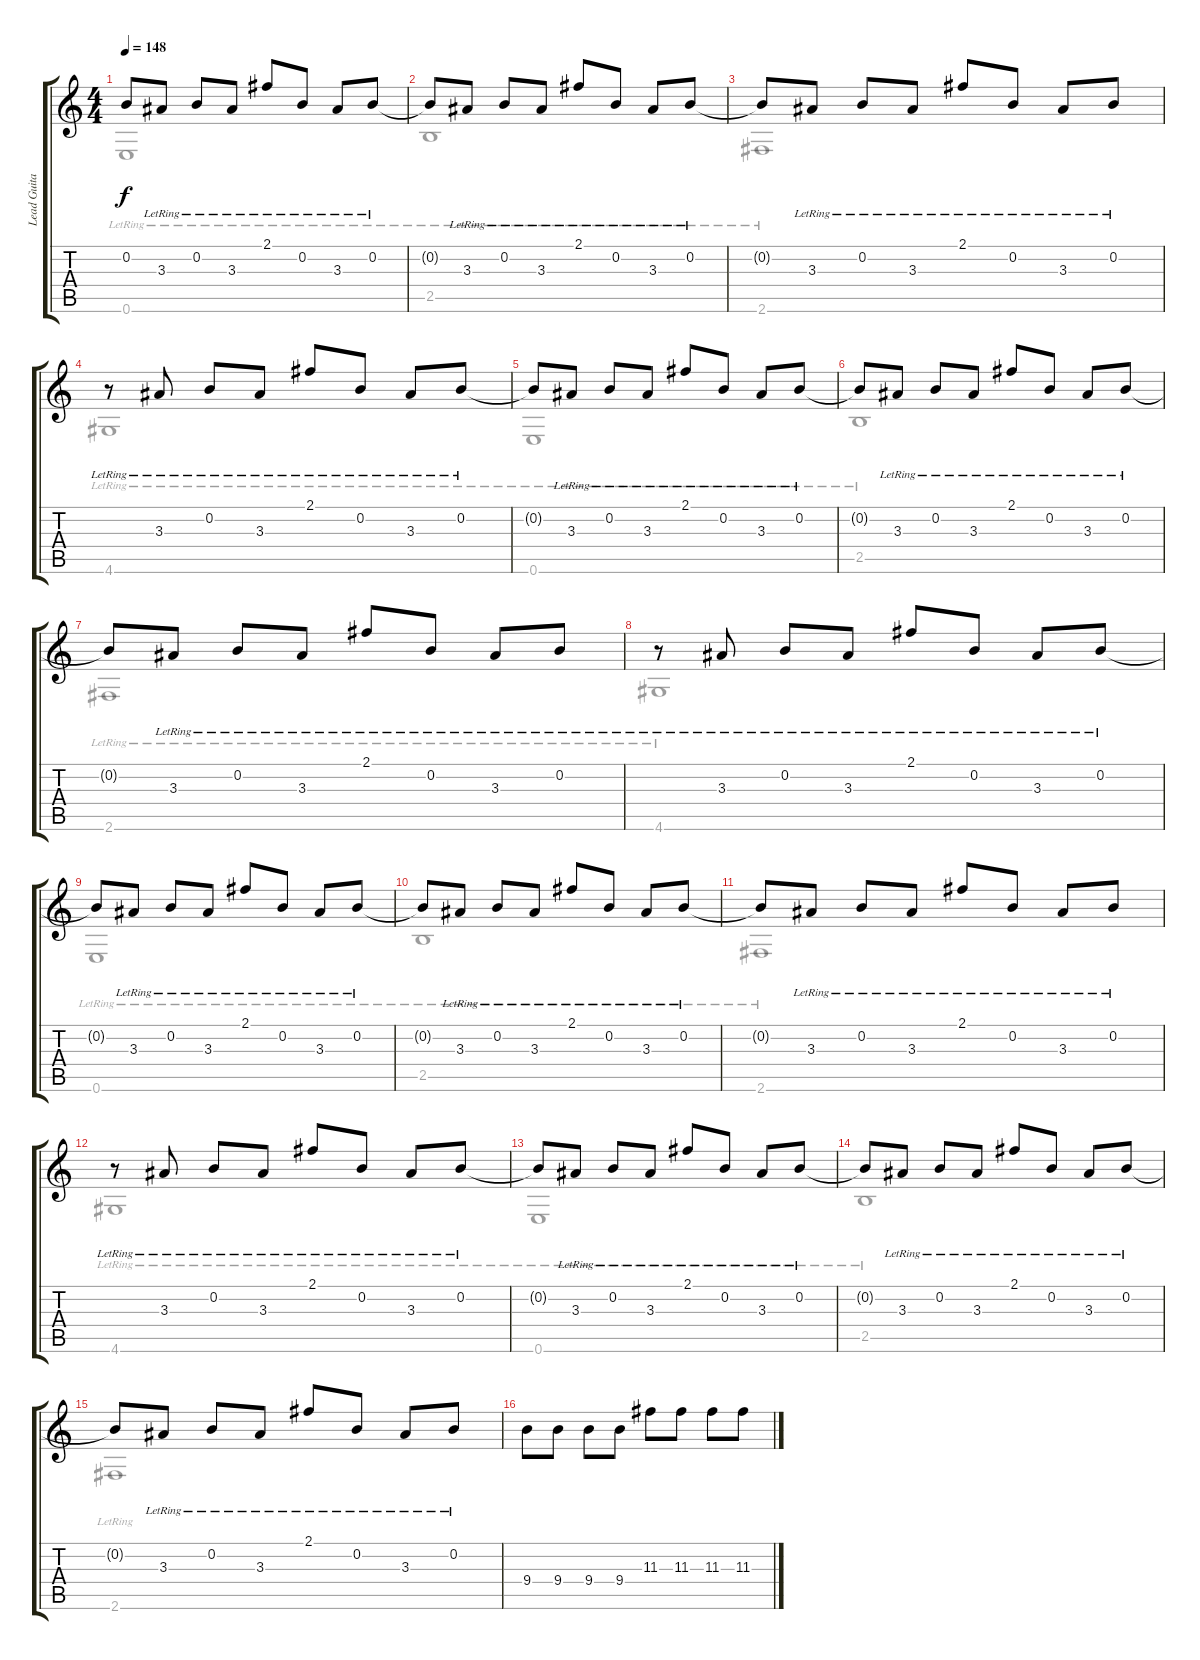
\track ("Lead Guitar" "Lead Guita") {instrument electricguitarjazz}
\staff {score tabs}
\tuning (E4 B3 G3 D3 A2 E2) {hide}
\voice
\ts (4 4)
\tempo 148
\clef g2
\ks c
0.2{t}.8{dy f} 3.3{lr}.8 0.2{lr}.8 3.3{lr}.8 2.1{lr}.8 0.2{lr}.8 3.3{lr}.8 0.2{lr}.8 |
0.2{t}.8 3.3{lr}.8 0.2{lr}.8 3.3{lr}.8 2.1{lr}.8 0.2{lr}.8 3.3{lr}.8 0.2{lr}.8 |
0.2{t}.8 3.3{lr}.8 0.2{lr}.8 3.3{lr}.8 2.1{lr}.8 0.2{lr}.8 3.3{lr}.8 0.2{lr}.8 |
r.8 3.3{lr}.8 0.2{lr}.8 3.3{lr}.8 2.1{lr}.8 0.2{lr}.8 3.3{lr}.8 0.2{lr}.8 |
0.2{t}.8 3.3{lr}.8 0.2{lr}.8 3.3{lr}.8 2.1{lr}.8 0.2{lr}.8 3.3{lr}.8 0.2{lr}.8 |
0.2{t}.8 3.3{lr}.8 0.2{lr}.8 3.3{lr}.8 2.1{lr}.8 0.2{lr}.8 3.3{lr}.8 0.2{lr}.8 |
0.2{t}.8 3.3{lr}.8 0.2{lr}.8 3.3{lr}.8 2.1{lr}.8 0.2{lr}.8 3.3{lr}.8 0.2{lr}.8 |
r.8 3.3{lr}.8 0.2{lr}.8 3.3{lr}.8 2.1{lr}.8 0.2{lr}.8 3.3{lr}.8 0.2{lr}.8 |
0.2{t}.8 3.3{lr}.8 0.2{lr}.8 3.3{lr}.8 2.1{lr}.8 0.2{lr}.8 3.3{lr}.8 0.2{lr}.8 |
0.2{t}.8 3.3{lr}.8 0.2{lr}.8 3.3{lr}.8 2.1{lr}.8 0.2{lr}.8 3.3{lr}.8 0.2{lr}.8 |
0.2{t}.8 3.3{lr}.8 0.2{lr}.8 3.3{lr}.8 2.1{lr}.8 0.2{lr}.8 3.3{lr}.8 0.2{lr}.8 |
r.8 3.3{lr}.8 0.2{lr}.8 3.3{lr}.8 2.1{lr}.8 0.2{lr}.8 3.3{lr}.8 0.2{lr}.8 |
0.2{t}.8 3.3{lr}.8 0.2{lr}.8 3.3{lr}.8 2.1{lr}.8 0.2{lr}.8 3.3{lr}.8 0.2{lr}.8 |
0.2{t}.8 3.3{lr}.8 0.2{lr}.8 3.3{lr}.8 2.1{lr}.8 0.2{lr}.8 3.3{lr}.8 0.2{lr}.8 |
0.2{t}.8 3.3{lr}.8 0.2{lr}.8 3.3{lr}.8 2.1{lr}.8 0.2{lr}.8 3.3{lr}.8 0.2{lr}.8 |
9.4.8{volume 12 instrument overdrivenguitar} 9.4.8 9.4.8 9.4.8 11.3.8 11.3.8 11.3.8 11.3.8
\voice
\clef g2
\ottava regular
\simile none
\ks c
0.6{lr}.1{dy f} |
2.5{lr}.1 |
2.6{lr}.1 |
4.6{lr}.1 |
0.6{lr}.1 |
2.5{lr}.1 |
2.6{lr}.1 |
4.6{lr}.1 |
0.6{lr}.1 |
2.5{lr}.1 |
2.6{lr}.1 |
4.6{lr}.1 |
0.6{lr}.1 |
2.5{lr}.1 |
2.6{lr}.1 |
